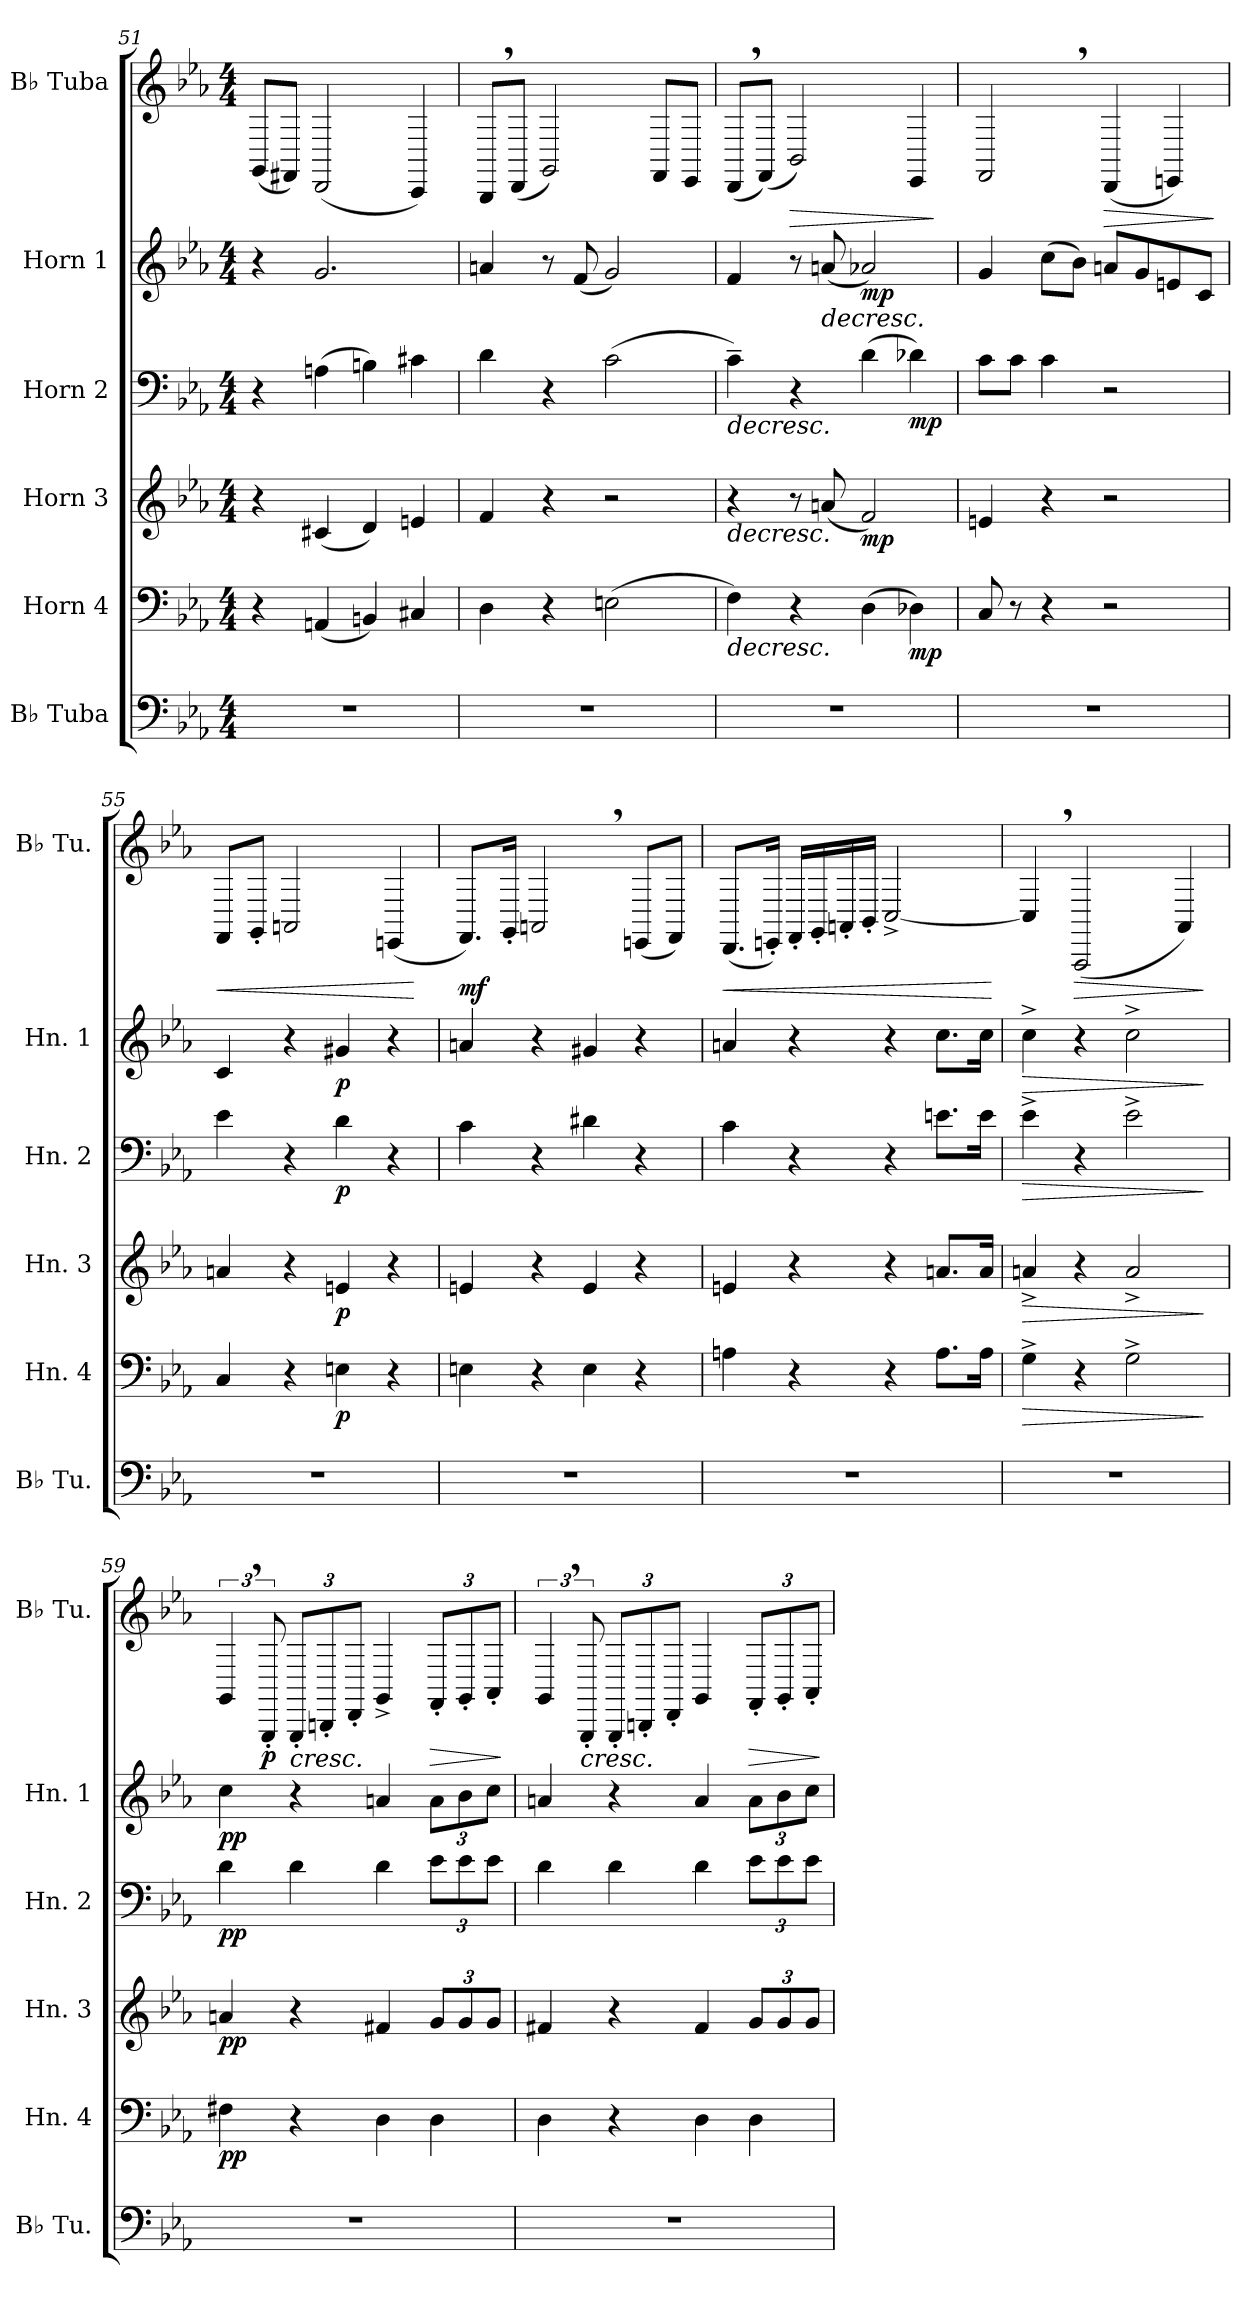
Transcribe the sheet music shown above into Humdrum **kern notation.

**kern	**kern	**dynam	**kern	**dynam	**kern	**dynam	**kern	**dynam	**kern	**dynam
*part6	*part5	*part5	*part4	*part4	*part3	*part3	*part2	*part2	*part1	*part1
*staff6	*staff5	*staff5	*staff4	*staff4	*staff3	*staff3	*staff2	*staff2	*staff1	*staff1
*I"B♭ Tuba	*I"Horn 4	*	*I"Horn 3	*	*I"Horn 2	*	*I"Horn 1	*	*I"B♭ Tuba	*
*I'B♭ Tu.	*I'Hn. 4	*	*I'Hn. 3	*	*I'Hn. 2	*	*I'Hn. 1	*	*I'B♭ Tu.	*
*clefF4	*clefF4	*	*clefG2	*	*clefF4	*	*clefG2	*	*clefG2	*
*	*ITrd4c7	*	*ITrd4c7	*	*ITrd4c7	*	*ITrd4c7	*	*	*
*k[b-e-a-]	*k[b-e-a-d-]	*	*k[b-e-a-d-]	*	*k[b-e-a-d-]	*	*k[b-e-a-d-]	*	*k[b-e-a-]	*
*M4/4	*M4/4	*	*M4/4	*	*M4/4	*	*M4/4	*	*M4/4	*
=51	=51	=51	=51	=51	=51	=51	=51	=51	=51	=51
1r	4r	.	4r	.	4r	.	4r	.	(8GG/L	.
.	.	.	.	.	.	.	.	.	8FF#X/J)	.
.	(4DDn/	.	(4F#X/	.	(4Dn\	.	2.c/	.	(2DD/	.
.	4EEn/)	.	4G/)	.	4En\)	.	.	.	.	.
.	4FF#X/	.	4An/	.	4F#X\	.	.	.	4CC/)	.
!!LO:LB:g=z
=52	=52	=52	=52	=52	=52	=52	=52	=52	=52	=52
1r	4GG\	.	4B-/	.	4G\	.	4dn/	.	8BBB-,/L	.
.	.	.	.	.	.	.	.	.	(8DD/J	.
.	4r	.	4r	.	4r	.	8r	.	2GG/)	.
.	.	.	.	.	.	.	(8B-/	.	.	.
.	(2AAn\	.	2r	.	(2F\	.	2c/)	.	.	.
.	.	.	.	.	.	.	.	.	8FF/L	.
.	.	.	.	.	.	.	.	.	8EE-/J	.
=53	=53	=53	=53	=53	=53	=53	=53	=53	=53	=53
!	!	!LO:HP:b	!	!LO:HP:b	!	!LO:HP:b	!	!	!	!
1r	4BB-\)	>	4r	>	4F~\)	>	4B-/	.	(8DD,/L	.
.	.	.	.	.	.	.	.	.	(8FF/J)	.
!	!	!	!	!	!	!	!	!	!	!LO:HP:b
.	4r	.	8r	.	4r	.	8r	.	2BB-/)	>
!	!	!	!	!	!	!	!	!LO:HP:b	!	!
.	.	.	(8dn/	.	.	.	(8dn/	>	.	.
!	!	!	!	!LO:DY:b	!	!	!	!LO:DY:b	!	!
.	(4GG\	.	2B-/)	mp	(4G\	.	2d-X/)	mp	.	.
!	!	!LO:DY:b	!	!	!	!LO:DY:b	!	!	!	!
.	4GG-X\)	mp	.	.	4G-X\)	mp	.	.	4EE-/	.
.	.	]	.	]	.	]	.	]	.	]
=54	=54	=54	=54	=54	=54	=54	=54	=54	=54	=54
1r	8FF/	.	4An/	.	8F\L	.	4c/	.	2FF,/	.
.	8r	.	.	.	8F\J	.	.	.	.	.
.	4r	.	4r	.	4F\	.	(8f\L	.	.	.
.	.	.	.	.	.	.	8e-\J)	.	.	.
!	!	!	!	!	!	!	!	!	!	!LO:HP:b
.	2r	.	2r	.	2r	.	8dn/L	.	(4DD/	>
.	.	.	.	.	.	.	8c/	.	.	.
.	.	.	.	.	.	.	8An/	.	4EEn/)	.
.	.	.	.	.	.	.	8F/J	.	.	.
.	.	.	.	.	.	.	.	.	.	]
=55	=55	=55	=55	=55	=55	=55	=55	=55	=55	=55
!	!	!	!	!	!	!	!	!	!	!LO:HP:b
1r	4FF/	.	4dn/	.	4A-\	.	4F/	.	8FF/L	<
.	.	.	.	.	.	.	.	.	8GG'/J	.
.	4r	.	4r	.	4r	.	4r	.	2AAn/	.
!	!	!LO:DY:b	!	!LO:DY:b	!	!LO:DY:b	!	!LO:DY:b	!	!
.	4AAn\	p	4An/	p	4G\	p	4c#X/	p	.	.
.	4r	.	4r	.	4r	.	4r	.	(4EEn/	.
.	.	.	.	.	.	.	.	.	.	[
!!LO:PB:g=z
=56	=56	=56	=56	=56	=56	=56	=56	=56	=56	=56
!	!	!	!	!	!	!	!	!	!	!LO:DY:b
1r	4AAn\	.	4An/	.	4F\	.	4dn/	.	8.FF/L)	mf
.	.	.	.	.	.	.	.	.	16GG'/Jk	.
.	4r	.	4r	.	4r	.	4r	.	2AAn,/	.
.	4AA\	.	4A/	.	4G#X\	.	4c#X/	.	.	.
.	4r	.	4r	.	4r	.	4r	.	(8EEn/L	.
.	.	.	.	.	.	.	.	.	8FF/J)	.
=57	=57	=57	=57	=57	=57	=57	=57	=57	=57	=57
!	!	!	!	!	!	!	!	!	!	!LO:HP:b
1r	4Dn\	.	4An/	.	4F\	.	4dn/	.	(8.DD/L	<
.	.	.	.	.	.	.	.	.	16EEn'/Jk)	.
.	4r	.	4r	.	4r	.	4r	.	16FF'/LL	.
.	.	.	.	.	.	.	.	.	16GG'/	.
.	.	.	.	.	.	.	.	.	16AAn'/	.
.	.	.	.	.	.	.	.	.	16BB-'/JJ	.
.	4r	.	4r	.	4r	.	4r	.	[2C^/	.
.	8.D\L	.	8.dn/L	.	8.An\L	.	8.f\L	.	.	.
.	16D\Jk	.	16d/Jk	.	16A\Jk	.	16f\Jk	.	.	.
.	.	.	.	.	.	.	.	.	.	[
=58	=58	=58	=58	=58	=58	=58	=58	=58	=58	=58
!	!	!LO:HP:b	!	!LO:HP:b	!	!LO:HP:b	!	!LO:HP:b	!	!
1r	4C^\	>	4dn^/	>	4A-i^\	>	4f^\	>	4C,/]	.
!	!	!	!	!	!	!	!	!	!	!LO:HP:b
.	4r	.	4r	.	4r	.	4r	.	(2AAA-i/	>
.	2C^\	.	2d^/	.	2A-^\	.	2f^\	.	.	.
.	.	.	.	.	.	.	.	.	4AA-i/)	.
.	.	]	.	]	.	]	.	]	.	]
!!LO:LB:g=z
=59	=59	=59	=59	=59	=59	=59	=59	=59	=59	=59
!	!	!LO:DY:b	!	!LO:DY:b	!	!LO:DY:b	!	!LO:DY:b	!	!
1r	4BBn\	pp	4dn/	pp	4G\	pp	4f\	pp	6GG,/	.
!	!	!	!	!	!	!	!	!	!	!LO:DY:b
.	.	.	.	.	.	.	.	.	12GGG'/	p
*	*	*	*	*	*	*	*	*	*Xbrackettup	*
!	!	!	!	!	!	!	!	!	!	!LO:HP:b
.	4r	.	4r	.	4G\	.	4r	.	12GGG'/L	<
.	.	.	.	.	.	.	.	.	12BBBn'/	.
.	.	.	.	.	.	.	.	.	12DD'/J	.
.	4GG\	.	4Bn/	.	4G\	.	4dn/	.	4GG^/	.
*	*	*	*Xbrackettup	*	*Xbrackettup	*	*Xbrackettup	*	*	*
!	!	!	!	!	!	!	!	!	!	!LO:HP:b
.	4GG\	.	12c/L	.	12A-\L	.	12d\L	.	12FF'/L	>
.	.	.	12c/	.	12A-\	.	12e-\	.	12GG'/	.
.	.	.	12c/J	.	12A-\J	.	12f\J	.	12AA-'/J	.
.	.	.	.	.	.	.	.	.	.	[ ]
=60	=60	=60	=60	=60	=60	=60	=60	=60	=60	=60
*	*	*	*	*	*	*	*	*	*brackettup	*
1r	4GG\	.	4Bn/	.	4G\	.	4dn/	.	6GG,/	.
!	!	!	!	!	!	!	!	!	!	!LO:HP:b
.	.	.	.	.	.	.	.	.	12GGG'/	<
*	*	*	*	*	*	*	*	*	*Xbrackettup	*
.	4r	.	4r	.	4G\	.	4r	.	12GGG'/L	.
.	.	.	.	.	.	.	.	.	12BBBn'/	.
.	.	.	.	.	.	.	.	.	12DD'/J	.
.	4GG\	.	4B/	.	4G\	.	4d/	.	4GG/	.
!	!	!	!	!	!	!	!	!	!	!LO:HP:b
.	4GG\	.	12c/L	.	12A-\L	.	12d\L	.	12FF'/L	>
.	.	.	12c/	.	12A-\	.	12e-\	.	12GG'/	.
.	.	.	12c/J	.	12A-\J	.	12f\J	.	12AA-'/J	.
.	.	.	.	.	.	.	.	.	.	[ ]
=	=	=	=	=	=	=	=	=	=	=
*-	*-	*-	*-	*-	*-	*-	*-	*-	*-	*-
